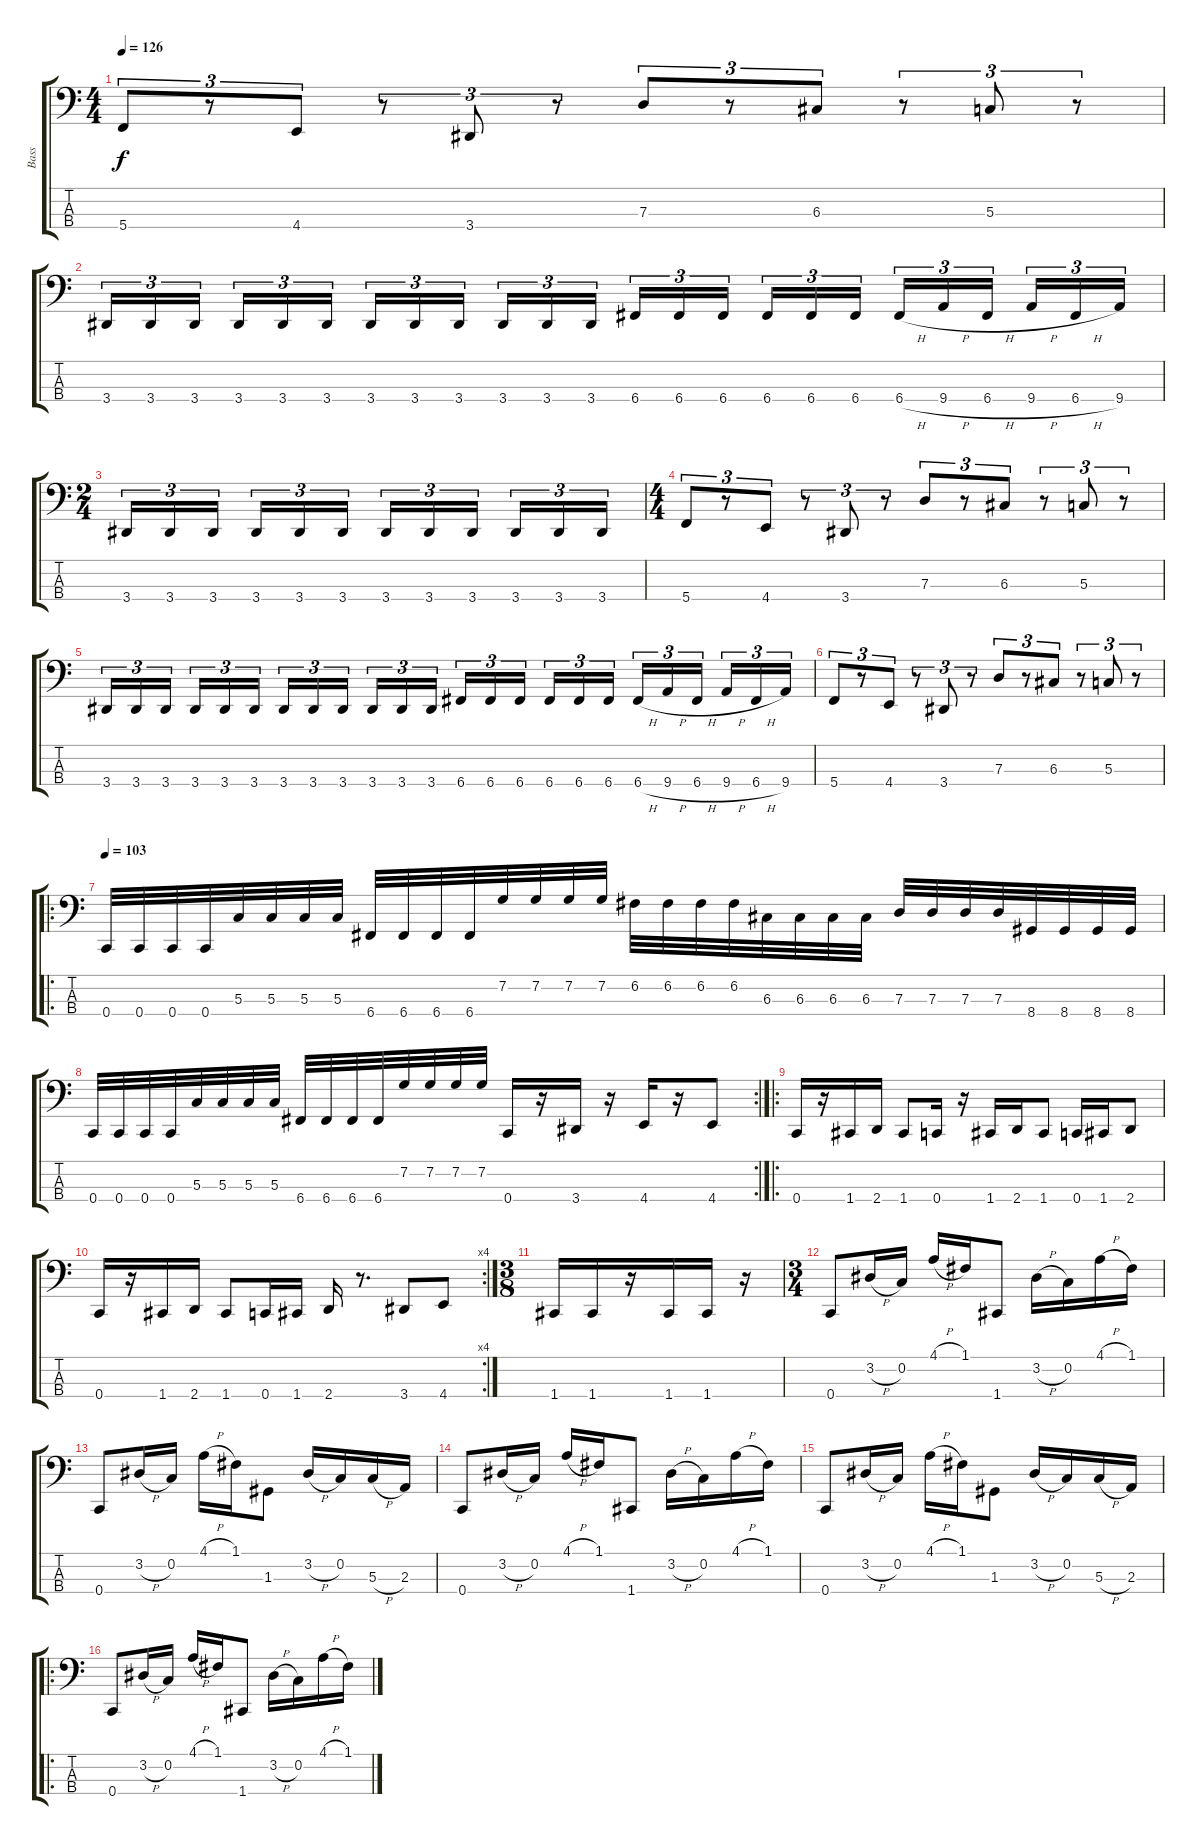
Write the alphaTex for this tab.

\track ("Bass" "Bass") {instrument electricbassfinger}
\staff {score tabs}
\tuning (F2 C2 G1 C1) {hide}
\ts (4 4)
\tempo 126
\clef f4
\ks c
5.4.8{tu (3 2) dy f instrument electricbassfinger} r.8{tu (3 2)} 4.4.8{tu (3 2)} r.8{tu (3 2)} 3.4.8{tu (3 2)} r.8{tu (3 2)} 7.3.8{tu (3 2)} r.8{tu (3 2)} 6.3.8{tu (3 2)} r.8{tu (3 2)} 5.3.8{tu (3 2)} r.8{tu (3 2)} |
3.4.16{tu (3 2)} 3.4.16{tu (3 2)} 3.4.16{tu (3 2)} 3.4.16{tu (3 2)} 3.4.16{tu (3 2)} 3.4.16{tu (3 2)} 3.4.16{tu (3 2)} 3.4.16{tu (3 2)} 3.4.16{tu (3 2)} 3.4.16{tu (3 2)} 3.4.16{tu (3 2)} 3.4.16{tu (3 2)} 6.4.16{tu (3 2)} 6.4.16{tu (3 2)} 6.4.16{tu (3 2)} 6.4.16{tu (3 2)} 6.4.16{tu (3 2)} 6.4.16{tu (3 2)} 6.4{h}.16{tu (3 2)} 9.4{h}.16{tu (3 2)} 6.4{h}.16{tu (3 2)} 9.4{h}.16{tu (3 2)} 6.4{h}.16{tu (3 2)} 9.4.16{tu (3 2)} |
\ts (2 4)
3.4.16{tu (3 2)} 3.4.16{tu (3 2)} 3.4.16{tu (3 2)} 3.4.16{tu (3 2)} 3.4.16{tu (3 2)} 3.4.16{tu (3 2)} 3.4.16{tu (3 2)} 3.4.16{tu (3 2)} 3.4.16{tu (3 2)} 3.4.16{tu (3 2)} 3.4.16{tu (3 2)} 3.4.16{tu (3 2)} |
\ts (4 4)
5.4.8{tu (3 2)} r.8{tu (3 2)} 4.4.8{tu (3 2)} r.8{tu (3 2)} 3.4.8{tu (3 2)} r.8{tu (3 2)} 7.3.8{tu (3 2)} r.8{tu (3 2)} 6.3.8{tu (3 2)} r.8{tu (3 2)} 5.3.8{tu (3 2)} r.8{tu (3 2)} |
3.4.16{tu (3 2)} 3.4.16{tu (3 2)} 3.4.16{tu (3 2)} 3.4.16{tu (3 2)} 3.4.16{tu (3 2)} 3.4.16{tu (3 2)} 3.4.16{tu (3 2)} 3.4.16{tu (3 2)} 3.4.16{tu (3 2)} 3.4.16{tu (3 2)} 3.4.16{tu (3 2)} 3.4.16{tu (3 2)} 6.4.16{tu (3 2)} 6.4.16{tu (3 2)} 6.4.16{tu (3 2)} 6.4.16{tu (3 2)} 6.4.16{tu (3 2)} 6.4.16{tu (3 2)} 6.4{h}.16{tu (3 2)} 9.4{h}.16{tu (3 2)} 6.4{h}.16{tu (3 2)} 9.4{h}.16{tu (3 2)} 6.4{h}.16{tu (3 2)} 9.4.16{tu (3 2)} |
5.4.8{tu (3 2)} r.8{tu (3 2)} 4.4.8{tu (3 2)} r.8{tu (3 2)} 3.4.8{tu (3 2)} r.8{tu (3 2)} 7.3.8{tu (3 2)} r.8{tu (3 2)} 6.3.8{tu (3 2)} r.8{tu (3 2)} 5.3.8{tu (3 2)} r.8{tu (3 2)} |
\ro
\tempo 103
0.4.32 0.4.32 0.4.32 0.4.32 5.3.32 5.3.32 5.3.32 5.3.32 6.4.32 6.4.32 6.4.32 6.4.32 7.2.32 7.2.32 7.2.32 7.2.32 6.2.32 6.2.32 6.2.32 6.2.32 6.3.32 6.3.32 6.3.32 6.3.32 7.3.32 7.3.32 7.3.32 7.3.32 8.4.32 8.4.32 8.4.32 8.4.32 |
\rc 2
0.4.32 0.4.32 0.4.32 0.4.32 5.3.32 5.3.32 5.3.32 5.3.32 6.4.32 6.4.32 6.4.32 6.4.32 7.2.32 7.2.32 7.2.32 7.2.32 0.4.16 r.16 3.4.16 r.16 4.4.16 r.16 4.4.8 |
\ro
0.4.16 r.16 1.4.16 2.4.16 1.4.8 0.4.16 r.16 1.4.16 2.4.16 1.4.8 0.4.16 1.4.16 2.4.8 |
\rc 4
0.4.16 r.16 1.4.16 2.4.16 1.4.8 0.4.16 1.4.16 2.4.16 r.8{d} 3.4.8 4.4.8 |
\ts (3 8)
1.4.16 1.4.16 r.16 1.4.16 1.4.16 r.16 |
\ts (3 4)
0.4.8 3.2{h}.16 0.2.16 4.1{h}.16 1.1.16 1.4.8 3.2{h}.16 0.2.16 4.1{h}.16 1.1.16 |
0.4.8 3.2{h}.16 0.2.16 4.1{h}.16 1.1.16 1.3.8 3.2{h}.16 0.2.16 5.3{h}.16 2.3.16 |
0.4.8 3.2{h}.16 0.2.16 4.1{h}.16 1.1.16 1.4.8 3.2{h}.16 0.2.16 4.1{h}.16 1.1.16 |
0.4.8 3.2{h}.16 0.2.16 4.1{h}.16 1.1.16 1.3.8 3.2{h}.16 0.2.16 5.3{h}.16 2.3.16 |
\ro
0.4.8 3.2{h}.16 0.2.16 4.1{h}.16 1.1.16 1.4.8 3.2{h}.16 0.2.16 4.1{h}.16 1.1.16
